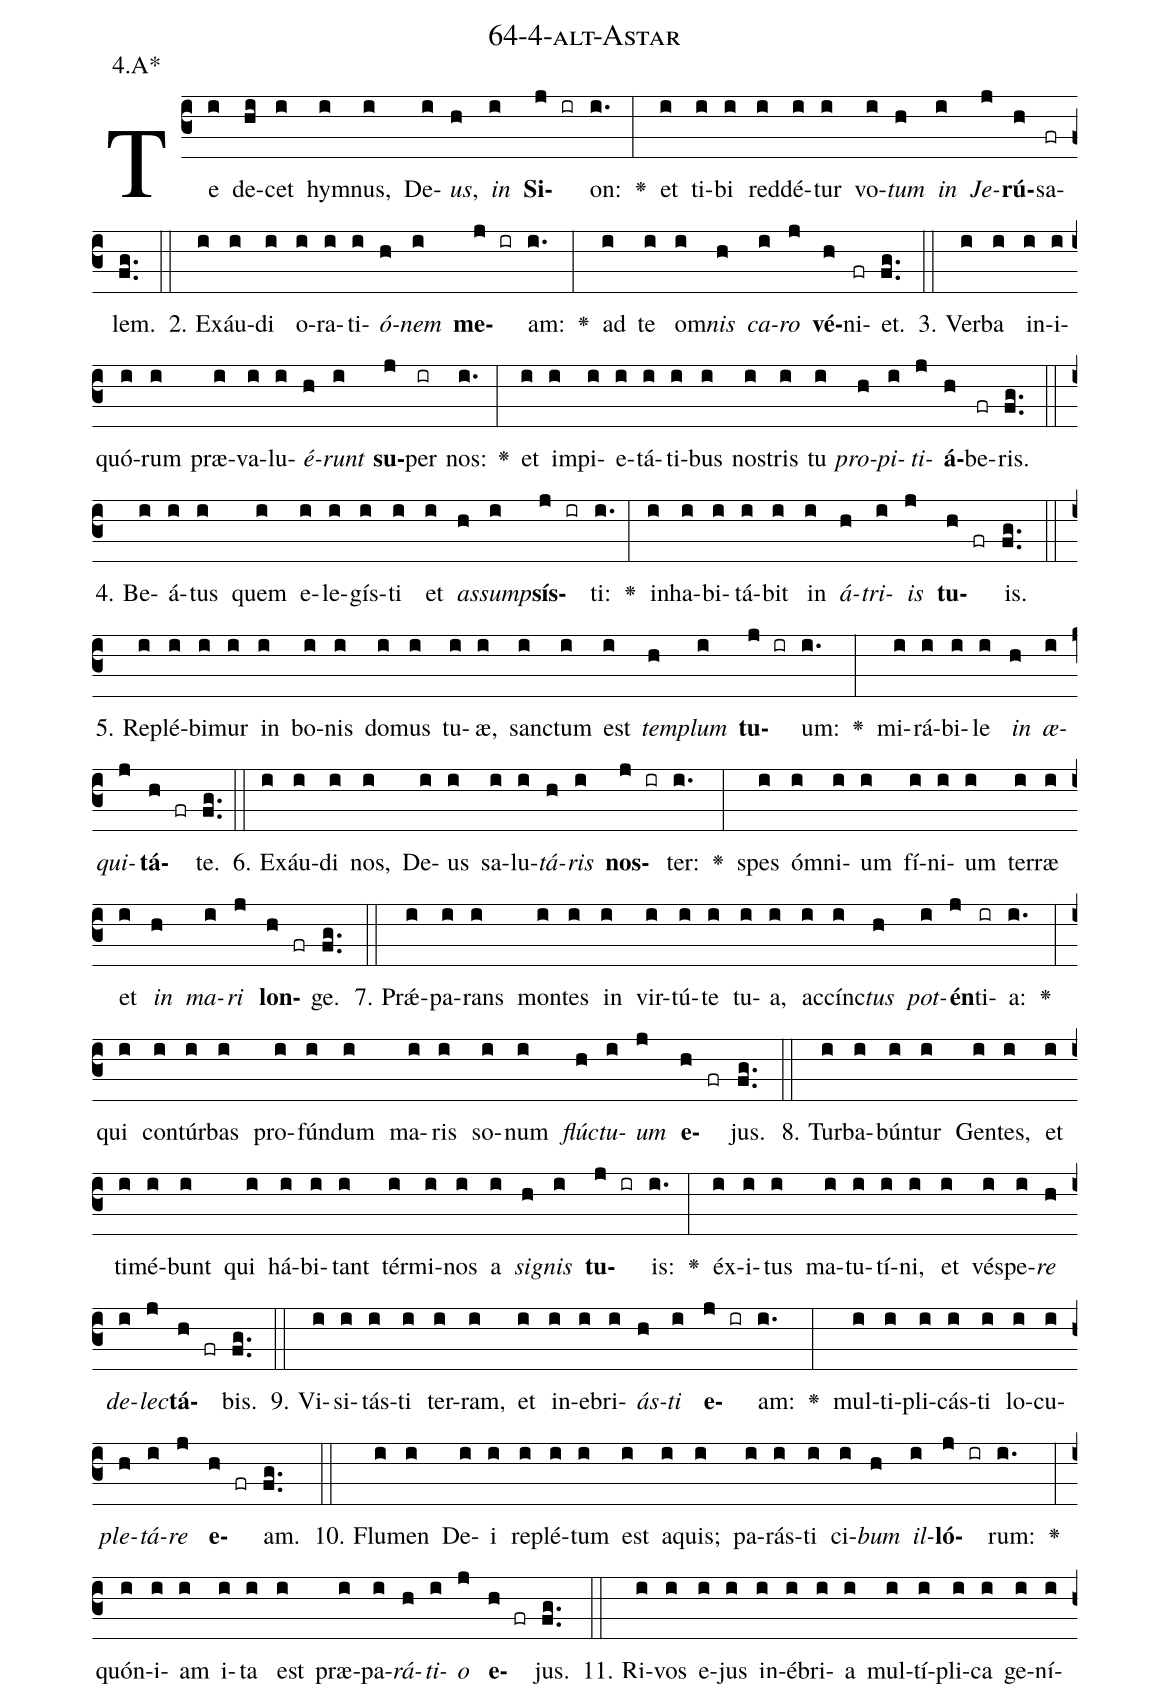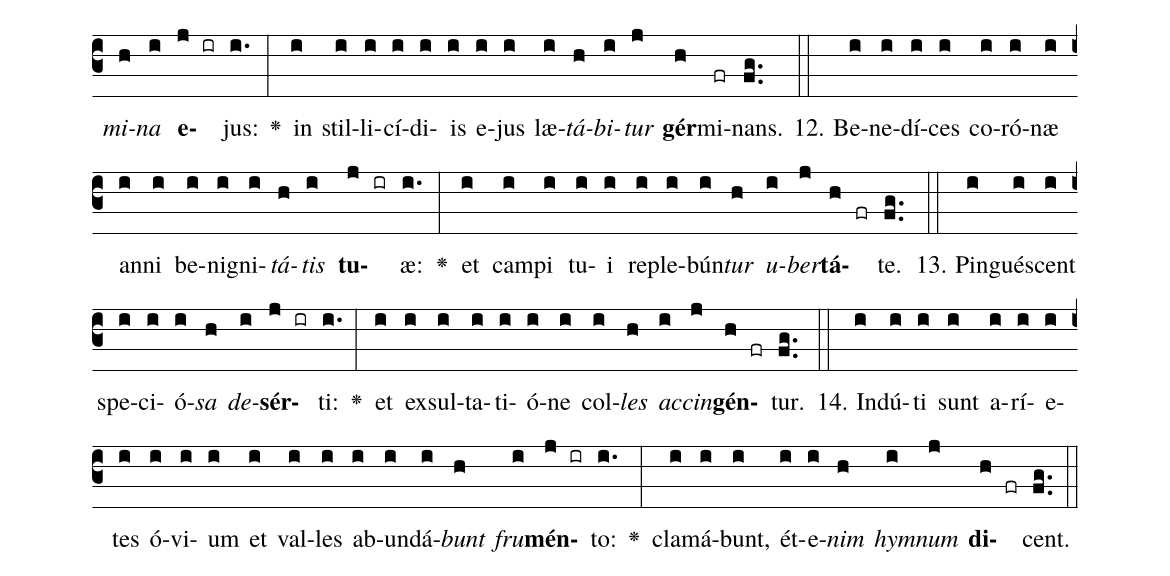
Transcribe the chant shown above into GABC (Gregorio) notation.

name: 64-4-alt-Astar;
annotation: 4.A*;
%%
(c3)Te(i) de(hi)cet(i) hym(i)nus,(i) De(i)<i>us</i>,(h) <i>in</i>(i) <b>Si</b>(j ir)on:(i.) <v>\greheightstar</v>(:) et(i) ti(i)bi(i) red(i)dé(i)tur(i) vo(i)<i>tum</i>(h) <i>in</i>(i) <i>Je</i>(j)<b>rú</b>(h)sa(fr)lem.(fg..) (::)
2. Ex(i)áu(i)di(i) o(i)ra(i)ti(i)<i>ó</i>(h)<i>nem</i>(i) <b>me</b>(j ir)am:(i.) <v>\greheightstar</v>(:) ad(i) te(i) om(i)<i>nis</i>(h) <i>ca</i>(i)<i>ro</i>(j) <b>vé</b>(h)ni(fr)et.(fg..) (::)
3. Ver(i)ba(i) in(i)i(i)quó(i)rum(i) præ(i)va(i)lu(i)<i>é</i>(h)<i>runt</i>(i) <b>su</b>(j)per(ir) nos:(i.) <v>\greheightstar</v>(:) et(i) im(i)pi(i)e(i)tá(i)ti(i)bus(i) nos(i)tris(i) tu(i) <i>pro</i>(h)<i>pi</i>(i)<i>ti</i>(j)<b>á</b>(h)be(fr)ris.(fg..) (::)
4. Be(i)á(i)tus(i) quem(i) e(i)le(i)gís(i)ti(i) et(i) <i>as</i>(h)<i>sump</i>(i)<b>sís</b>(j ir)ti:(i.) <v>\greheightstar</v>(:) in(i)ha(i)bi(i)tá(i)bit(i) in(i) <i>á</i>(h)<i>tri</i>(i)<i>is</i>(j) <b>tu</b>(h fr)is.(fg..) (::)
5. Re(i)plé(i)bi(i)mur(i) in(i) bo(i)nis(i) do(i)mus(i) tu(i)æ,(i) sanc(i)tum(i) est(i) <i>tem</i>(h)<i>plum</i>(i) <b>tu</b>(j ir)um:(i.) <v>\greheightstar</v>(:) mi(i)rá(i)bi(i)le(i) <i>in</i>(h) <i>æ</i>(i)<i>qui</i>(j)<b>tá</b>(h fr)te.(fg..) (::)
6. Ex(i)áu(i)di(i) nos,(i) De(i)us(i) sa(i)lu(i)<i>tá</i>(h)<i>ris</i>(i) <b>nos</b>(j ir)ter:(i.) <v>\greheightstar</v>(:) spes(i) óm(i)ni(i)um(i) fí(i)ni(i)um(i) ter(i)ræ(i) et(i) <i>in</i>(h) <i>ma</i>(i)<i>ri</i>(j) <b>lon</b>(h fr)ge.(fg..) (::)
7. Prǽ(i)pa(i)rans(i) mon(i)tes(i) in(i) vir(i)tú(i)te(i) tu(i)a,(i) ac(i)cínc(i)<i>tus</i>(h) <i>pot</i>(i)<b>én</b>(j)ti(ir)a:(i.) <v>\greheightstar</v>(:) qui(i) con(i)túr(i)bas(i) pro(i)fún(i)dum(i) ma(i)ris(i) so(i)num(i) <i>flúc</i>(h)<i>tu</i>(i)<i>um</i>(j) <b>e</b>(h fr)jus.(fg..) (::)
8. Tur(i)ba(i)bún(i)tur(i) Gen(i)tes,(i) et(i) ti(i)mé(i)bunt(i) qui(i) há(i)bi(i)tant(i) tér(i)mi(i)nos(i) a(i) <i>si</i>(h)<i>gnis</i>(i) <b>tu</b>(j ir)is:(i.) <v>\greheightstar</v>(:) éx(i)i(i)tus(i) ma(i)tu(i)tí(i)ni,(i) et(i) vés(i)pe(i)<i>re</i>(h) <i>de</i>(i)<i>lec</i>(j)<b>tá</b>(h fr)bis.(fg..) (::)
9. Vi(i)si(i)tás(i)ti(i) ter(i)ram,(i) et(i) in(i)e(i)bri(i)<i>ás</i>(h)<i>ti</i>(i) <b>e</b>(j ir)am:(i.) <v>\greheightstar</v>(:) mul(i)ti(i)pli(i)cás(i)ti(i) lo(i)cu(i)<i>ple</i>(h)<i>tá</i>(i)<i>re</i>(j) <b>e</b>(h fr)am.(fg..) (::)
10. Flu(i)men(i) De(i)i(i) re(i)plé(i)tum(i) est(i) a(i)quis;(i) pa(i)rás(i)ti(i) ci(i)<i>bum</i>(h) <i>il</i>(i)<b>ló</b>(j ir)rum:(i.) <v>\greheightstar</v>(:) quón(i)i(i)am(i) i(i)ta(i) est(i) præ(i)pa(i)<i>rá</i>(h)<i>ti</i>(i)<i>o</i>(j) <b>e</b>(h fr)jus.(fg..) (::)
11. Ri(i)vos(i) e(i)jus(i) in(i)é(i)bri(i)a(i) mul(i)tí(i)pli(i)ca(i) ge(i)ní(i)<i>mi</i>(h)<i>na</i>(i) <b>e</b>(j ir)jus:(i.) <v>\greheightstar</v>(:) in(i) stil(i)li(i)cí(i)di(i)is(i) e(i)jus(i) læ(i)<i>tá</i>(h)<i>bi</i>(i)<i>tur</i>(j) <b>gér</b>(h)mi(fr)nans.(fg..) (::)
12. Be(i)ne(i)dí(i)ces(i) co(i)ró(i)næ(i) an(i)ni(i) be(i)ni(i)gni(i)<i>tá</i>(h)<i>tis</i>(i) <b>tu</b>(j ir)æ:(i.) <v>\greheightstar</v>(:) et(i) cam(i)pi(i) tu(i)i(i) re(i)ple(i)bún(i)<i>tur</i>(h) <i>u</i>(i)<i>ber</i>(j)<b>tá</b>(h fr)te.(fg..) (::)
13. Pin(i)gué(i)scent(i) spe(i)ci(i)ó(i)<i>sa</i>(h) <i>de</i>(i)<b>sér</b>(j ir)ti:(i.) <v>\greheightstar</v>(:) et(i) ex(i)sul(i)ta(i)ti(i)ó(i)ne(i) col(i)<i>les</i>(h) <i>ac</i>(i)<i>cin</i>(j)<b>gén</b>(h fr)tur.(fg..) (::)
14. Ind(i)ú(i)ti(i) sunt(i) a(i)rí(i)e(i)tes(i) ó(i)vi(i)um(i) et(i) val(i)les(i) ab(i)un(i)dá(i)<i>bunt</i>(h) <i>fru</i>(i)<b>mén</b>(j ir)to:(i.) <v>\greheightstar</v>(:) cla(i)má(i)bunt,(i) ét(i)e(i)<i>nim</i>(h) <i>hym</i>(i)<i>num</i>(j) <b>di</b>(h fr)cent.(fg..) (::)
